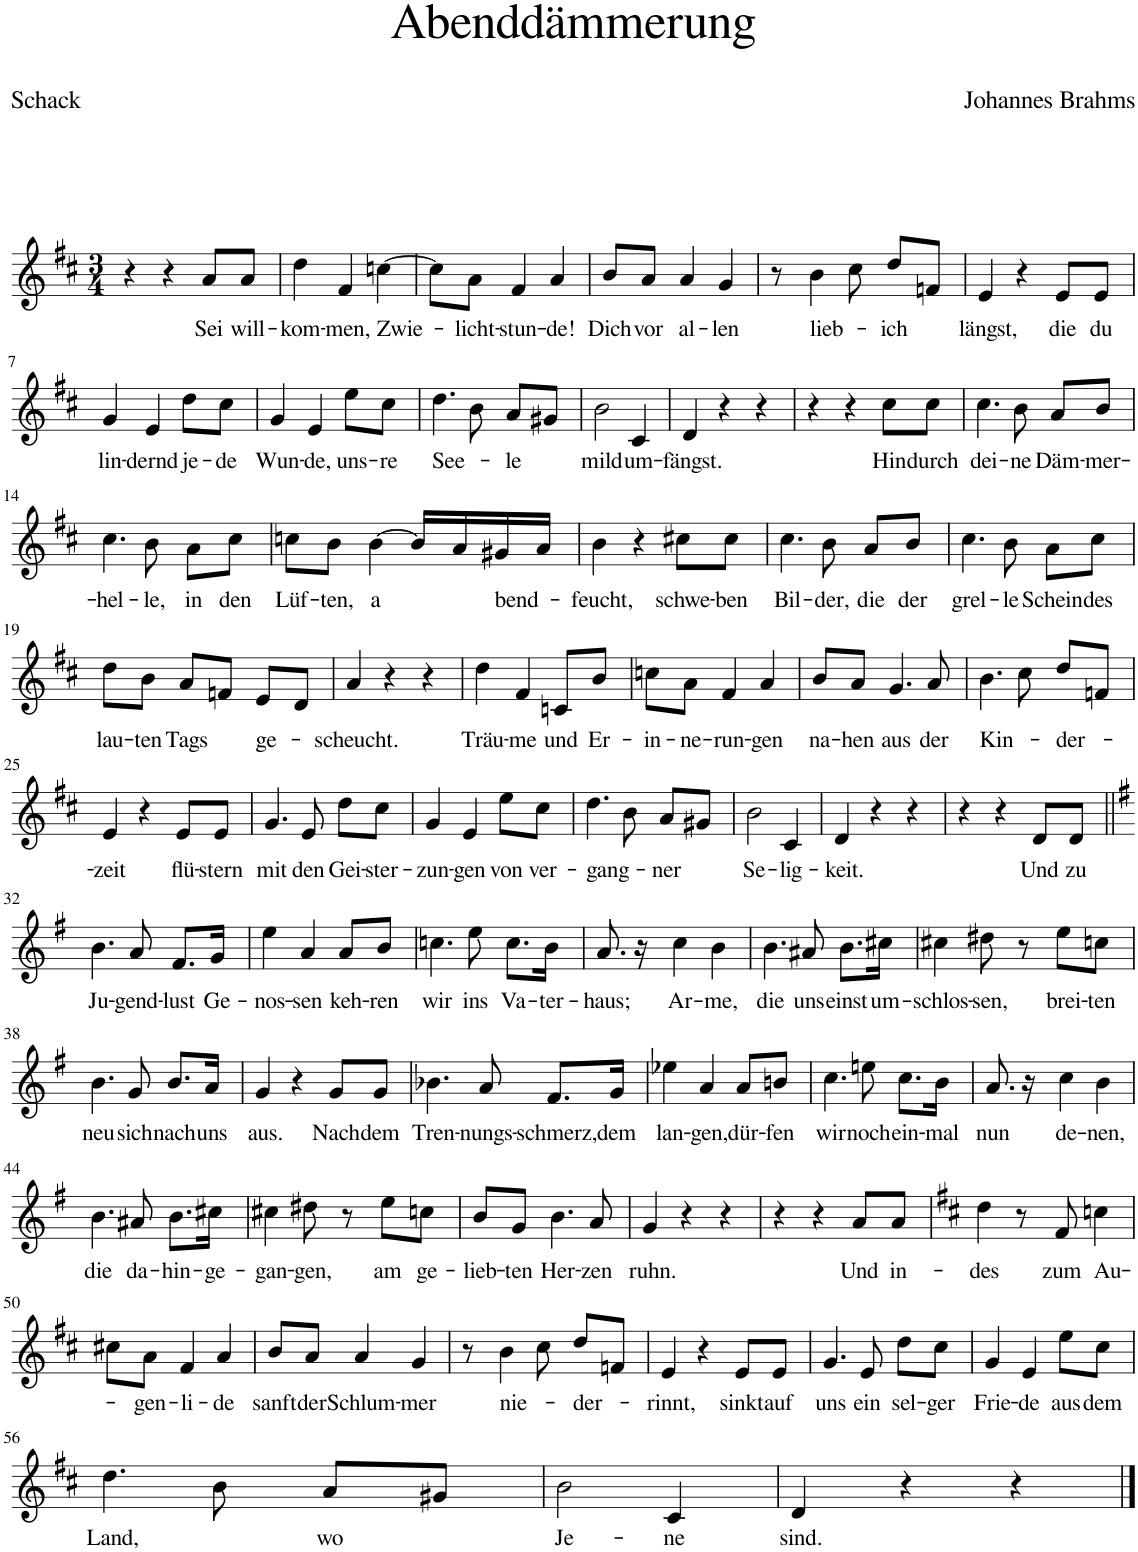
**kern	**text
*part1	*part1
*staff1	*staff1
*I"Piano	*
*I'Pno	*
*clefG2	*
*k[f#c#]	*
*M3/4	*
=1	=1
4r	.
4r	.
!	!LO:LY:b
8a/L	Sei
!	!LO:LY:b
8a/J	will-
=2	=2
!	!LO:LY:b
4dd\	-kom-
!	!LO:LY:b
4f#/	-men,
!	!LO:LY:b
[4ccn\	Zwie-
=3	=3
8cc\L]	.
!	!LO:LY:b
8a\J	-licht-
!	!LO:LY:b
4f#/	-stun-
!	!LO:LY:b
4a/	-de!
=4	=4
!	!LO:LY:b
8b/L	Dich
!	!LO:LY:b
8a/J	vor
!	!LO:LY:b
4a/	al-
!	!LO:LY:b
4g/	-len
=5	=5
8r	.
!	!LO:LY:b
4b\	lieb-
8cc#\	.
!	!LO:LY:b
8dd/L	ich
8fn/J	.
=6	=6
!	!LO:LY:b
4e/	längst,
4r	.
!	!LO:LY:b
8e/L	die
!	!LO:LY:b
8e/J	du
!!LO:LB:g=z
=7	=7
!	!LO:LY:b
4g/	lin-
!	!LO:LY:b
4e/	-dernd
!	!LO:LY:b
8dd\L	je-
!	!LO:LY:b
8cc#\J	-de
=8	=8
!	!LO:LY:b
4g/	Wun-
!	!LO:LY:b
4e/	-de,
!	!LO:LY:b
8ee\L	uns-
!	!LO:LY:b
8cc#\J	-re
=9	=9
!	!LO:LY:b
4.dd\	See-
8b\	.
!	!LO:LY:b
8a/L	-le
8g#X/J	.
=10	=10
!	!LO:LY:b
2b\	mild
!	!LO:LY:b
4c#/	um-
=11	=11
!	!LO:LY:b
4d/	-fängst.
4r	.
4r	.
=12	=12
4r	.
4r	.
!	!LO:LY:b
8cc#\L	Hin
!	!LO:LY:b
8cc#\J	durch
=13	=13
!	!LO:LY:b
4.cc#\	dei-
!	!LO:LY:b
8b\	-ne
!	!LO:LY:b
8a/L	Däm-
!	!LO:LY:b
8b/J	-mer-
!!LO:LB:g=z
=14	=14
!	!LO:LY:b
4.cc#\	-hel-
!	!LO:LY:b
8b\	-le,
!	!LO:LY:b
8a\L	in
!	!LO:LY:b
8cc#\J	den
=15	=15
!	!LO:LY:b
8ccn\L	Lüf-
!	!LO:LY:b
8b\J	-ten,
!	!LO:LY:b
[4b\	a
16b/LL]	.
16a/	.
!	!LO:LY:b
16g#X/	bend-
16a/JJ	.
=16	=16
!	!LO:LY:b
4b\	-feucht,
4r	.
!	!LO:LY:b
8cc#X\L	schwe-
!	!LO:LY:b
8cc#\J	-ben
=17	=17
!	!LO:LY:b
4.cc#\	Bil-
!	!LO:LY:b
8b\	-der,
!	!LO:LY:b
8a/L	die
!	!LO:LY:b
8b/J	der
=18	=18
!	!LO:LY:b
4.cc#\	grel-
!	!LO:LY:b
8b\	-le
!	!LO:LY:b
8a\L	Schein
!	!LO:LY:b
8cc#\J	des
!!LO:LB:g=z
=19	=19
!	!LO:LY:b
8dd\L	lau-
!	!LO:LY:b
8b\J	-ten
!	!LO:LY:b
8a/L	Tags
8fn/J	.
!	!LO:LY:b
8e/L	ge-
8d/J	.
=20	=20
!	!LO:LY:b
4a/	-scheucht.
4r	.
4r	.
=21	=21
!	!LO:LY:b
4dd\	Träu-
!	!LO:LY:b
4f#/	-me
!	!LO:LY:b
8cn/L	und
!	!LO:LY:b
8b/J	Er-
=22	=22
!	!LO:LY:b
8ccn\L	-in-
!	!LO:LY:b
8a\J	-ne-
!	!LO:LY:b
4f#/	-run-
!	!LO:LY:b
4a/	-gen
=23	=23
!	!LO:LY:b
8b/L	na-
!	!LO:LY:b
8a/J	-hen
!	!LO:LY:b
4.g/	aus
!	!LO:LY:b
8a/	der
=24	=24
!	!LO:LY:b
4.b\	Kin-
8cc#\	.
!	!LO:LY:b
8dd/L	-der-
8fn/J	.
!!LO:LB:g=z
=25	=25
!	!LO:LY:b
4e/	-zeit
4r	.
!	!LO:LY:b
8e/L	flü-
!	!LO:LY:b
8e/J	-stern
=26	=26
!	!LO:LY:b
4.g/	mit
!	!LO:LY:b
8e/	den
!	!LO:LY:b
8dd\L	Gei-
!	!LO:LY:b
8cc#\J	-ster-
=27	=27
!	!LO:LY:b
4g/	-zun-
!	!LO:LY:b
4e/	-gen
!	!LO:LY:b
8ee\L	von
!	!LO:LY:b
8cc#\J	ver-
=28	=28
!	!LO:LY:b
4.dd\	-gang-
8b\	.
!	!LO:LY:b
8a/L	-ner
8g#X/J	.
=29	=29
!	!LO:LY:b
2b\	Se-
!	!LO:LY:b
4c#/	-lig-
=30	=30
!	!LO:LY:b
4d/	-keit.
4r	.
4r	.
=31	=31
4r	.
4r	.
!	!LO:LY:b
8d/L	Und
!	!LO:LY:b
8d/J	zu
!!LO:LB:g=z
=32||	=32||
*k[f#]	*
!	!LO:LY:b
4.b\	Ju-
!	!LO:LY:b
8a/	-gend-
!	!LO:LY:b
8.f#/L	-lust
!	!LO:LY:b
16g/Jk	Ge-
=33	=33
!	!LO:LY:b
4ee\	-nos-
!	!LO:LY:b
4a/	-sen
!	!LO:LY:b
8a/L	keh-
!	!LO:LY:b
8b/J	-ren
=34	=34
!	!LO:LY:b
4.ccn\	wir
!	!LO:LY:b
8ee\	ins
!	!LO:LY:b
8.cc\L	Va-
!	!LO:LY:b
16b\Jk	-ter-
=35	=35
!	!LO:LY:b
8.a/	-haus;
16r	.
!	!LO:LY:b
4cc\	Ar-
!	!LO:LY:b
4b\	-me,
=36	=36
!	!LO:LY:b
4.b\	die
!	!LO:LY:b
8a#X/	uns
!	!LO:LY:b
8.b\L	einst
!	!LO:LY:b
16cc#X\Jk	um-
=37	=37
!	!LO:LY:b
4cc#X\	-schlos-
!	!LO:LY:b
8dd#X\	-sen,
8r	.
!	!LO:LY:b
8ee\L	brei-
!	!LO:LY:b
8ccn\J	-ten
!!LO:LB:g=z
=38	=38
!	!LO:LY:b
4.b\	neu
!	!LO:LY:b
8g/	sich
!	!LO:LY:b
8.b/L	nach
!	!LO:LY:b
16a/Jk	uns
=39	=39
!	!LO:LY:b
4g/	aus.
4r	.
!	!LO:LY:b
8g/L	Nach
!	!LO:LY:b
8g/J	dem
=40	=40
!	!LO:LY:b
4.b-X\	Tren-
!	!LO:LY:b
8a/	-nungs-
!	!LO:LY:b
8.f#/L	-schmerz,
!	!LO:LY:b
16g/Jk	dem
=41	=41
!	!LO:LY:b
4ee-X\	lan-
!	!LO:LY:b
4a/	-gen,
!	!LO:LY:b
8a/L	dür-
!	!LO:LY:b
8bn/J	-fen
=42	=42
!	!LO:LY:b
4.cc\	wir
!	!LO:LY:b
8een\	noch
!	!LO:LY:b
8.cc\L	ein-
!	!LO:LY:b
16b\Jk	-mal
=43	=43
!	!LO:LY:b
8.a/	nun
16r	.
!	!LO:LY:b
4cc\	de-
!	!LO:LY:b
4b\	-nen,
!!LO:LB:g=z
=44	=44
!	!LO:LY:b
4.b\	die
!	!LO:LY:b
8a#X/	da-
!	!LO:LY:b
8.b\L	-hin-
!	!LO:LY:b
16cc#X\Jk	-ge-
=45	=45
!	!LO:LY:b
4cc#X\	-gan-
!	!LO:LY:b
8dd#X\	-gen,
8r	.
!	!LO:LY:b
8ee\L	am
!	!LO:LY:b
8ccn\J	ge-
=46	=46
!	!LO:LY:b
8b/L	-lieb-
!	!LO:LY:b
8g/J	-ten
!	!LO:LY:b
4.b\	-Her-
!	!LO:LY:b
8a/	-zen
=47	=47
!	!LO:LY:b
4g/	ruhn.
4r	.
4r	.
=48	=48
4r	.
4r	.
!	!LO:LY:b
8a/L	Und
!	!LO:LY:b
8a/J	in-
=49	=49
*k[f#c#]	*
!	!LO:LY:b
4dd\	des
8r	.
!	!LO:LY:b
8f#/	zum
!	!LO:LY:b
4ccn\	Au-
!!LO:LB:g=z
=50	=50
8cc#X\L	.
!	!LO:LY:b
8a\J	-gen-
!	!LO:LY:b
4f#/	-li-
!	!LO:LY:b
4a/	-de
=51	=51
!	!LO:LY:b
8b/L	sanft
!	!LO:LY:b
8a/J	der
!	!LO:LY:b
4a/	Schlum-
!	!LO:LY:b
4g/	-mer
=52	=52
8r	.
!	!LO:LY:b
4b\	nie-
8cc#\	.
!	!LO:LY:b
8dd/L	-der-
8fn/J	.
=53	=53
!	!LO:LY:b
4e/	-rinnt,
4r	.
!	!LO:LY:b
8e/L	sinkt
!	!LO:LY:b
8e/J	auf
=54	=54
!	!LO:LY:b
4.g/	uns
!	!LO:LY:b
8e/	ein
!	!LO:LY:b
8dd\L	sel-
!	!LO:LY:b
8cc#\J	-ger
=55	=55
!	!LO:LY:b
4g/	Frie-
!	!LO:LY:b
4e/	-de
!	!LO:LY:b
8ee\L	aus
!	!LO:LY:b
8cc#\J	dem
!!LO:LB:g=z
=56	=56
!	!LO:LY:b
4.dd\	Land,
8b\	.
!	!LO:LY:b
8a/L	wo
8g#X/J	.
=57	=57
!	!LO:LY:b
2b\	Je-
!	!LO:LY:b
4c#/	-ne
=58	=58
!	!LO:LY:b
4d/	sind.
4r	.
4r	.
==	==
*-	*-
